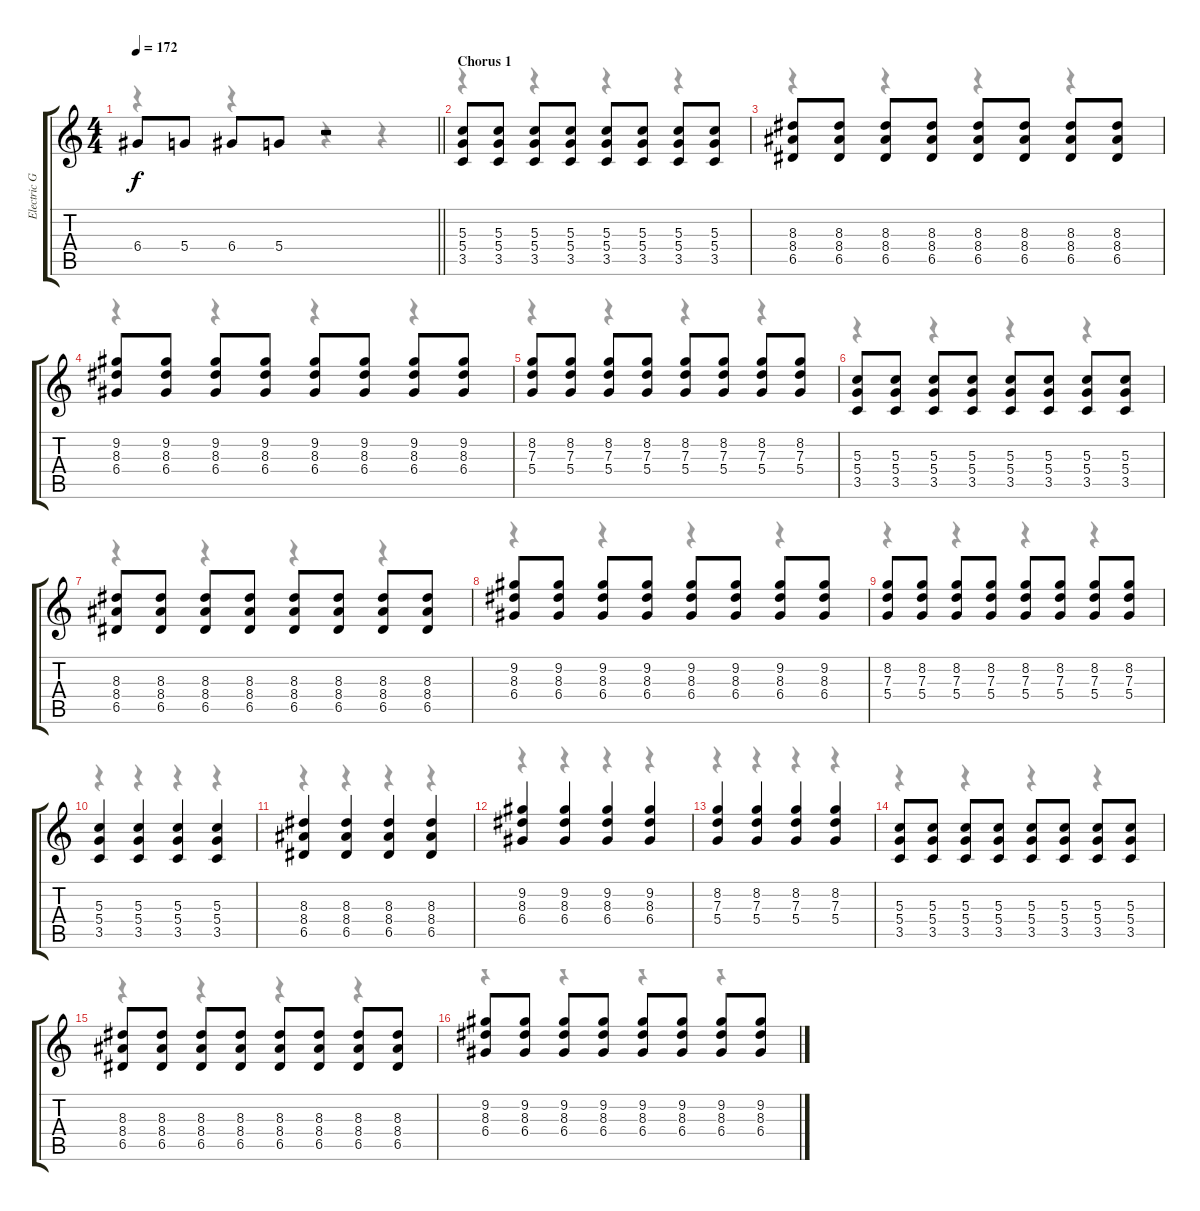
\track ("Electric Guitar II" "Electric G") {instrument overdrivenguitar}
\staff {score tabs}
\tuning (E4 B3 G3 D3 A2 E2) {hide}
\voice
\ts (4 4)
\tempo 172
\clef g2
\barLineRight lightlight
\ks c
6.4.8{dy f} 5.4.8 6.4.8 5.4.8 r.2 |
\section ("" "Chorus 1")
(5.3 5.4 3.5).8 (5.3 5.4 3.5).8 (5.3 5.4 3.5).8 (5.3 5.4 3.5).8 (5.3 5.4 3.5).8 (5.3 5.4 3.5).8 (5.3 5.4 3.5).8 (5.3 5.4 3.5).8 |
(8.3 8.4 6.5).8 (8.3 8.4 6.5).8 (8.3 8.4 6.5).8 (8.3 8.4 6.5).8 (8.3 8.4 6.5).8 (8.3 8.4 6.5).8 (8.3 8.4 6.5).8 (8.3 8.4 6.5).8 |
(9.2 8.3 6.4).8 (9.2 8.3 6.4).8 (9.2 8.3 6.4).8 (9.2 8.3 6.4).8 (9.2 8.3 6.4).8 (9.2 8.3 6.4).8 (9.2 8.3 6.4).8 (9.2 8.3 6.4).8 |
(8.2 7.3 5.4).8 (8.2 7.3 5.4).8 (8.2 7.3 5.4).8 (8.2 7.3 5.4).8 (8.2 7.3 5.4).8 (8.2 7.3 5.4).8 (8.2 7.3 5.4).8 (8.2 7.3 5.4).8 |
(5.3 5.4 3.5).8 (5.3 5.4 3.5).8 (5.3 5.4 3.5).8 (5.3 5.4 3.5).8 (5.3 5.4 3.5).8 (5.3 5.4 3.5).8 (5.3 5.4 3.5).8 (5.3 5.4 3.5).8 |
(8.3 8.4 6.5).8 (8.3 8.4 6.5).8 (8.3 8.4 6.5).8 (8.3 8.4 6.5).8 (8.3 8.4 6.5).8 (8.3 8.4 6.5).8 (8.3 8.4 6.5).8 (8.3 8.4 6.5).8 |
(9.2 8.3 6.4).8 (9.2 8.3 6.4).8 (9.2 8.3 6.4).8 (9.2 8.3 6.4).8 (9.2 8.3 6.4).8 (9.2 8.3 6.4).8 (9.2 8.3 6.4).8 (9.2 8.3 6.4).8 |
(8.2 7.3 5.4).8 (8.2 7.3 5.4).8 (8.2 7.3 5.4).8 (8.2 7.3 5.4).8 (8.2 7.3 5.4).8 (8.2 7.3 5.4).8 (8.2 7.3 5.4).8 (8.2 7.3 5.4).8 |
(5.3 5.4 3.5).4 (5.3 5.4 3.5).4 (5.3 5.4 3.5).4 (5.3 5.4 3.5).4 |
(8.3 8.4 6.5).4 (8.3 8.4 6.5).4 (8.3 8.4 6.5).4 (8.3 8.4 6.5).4 |
(9.2 8.3 6.4).4 (9.2 8.3 6.4).4 (9.2 8.3 6.4).4 (9.2 8.3 6.4).4 |
(8.2 7.3 5.4).4 (8.2 7.3 5.4).4 (8.2 7.3 5.4).4 (8.2 7.3 5.4).4 |
(5.3 5.4 3.5).8 (5.3 5.4 3.5).8 (5.3 5.4 3.5).8 (5.3 5.4 3.5).8 (5.3 5.4 3.5).8 (5.3 5.4 3.5).8 (5.3 5.4 3.5).8 (5.3 5.4 3.5).8 |
(8.3 8.4 6.5).8 (8.3 8.4 6.5).8 (8.3 8.4 6.5).8 (8.3 8.4 6.5).8 (8.3 8.4 6.5).8 (8.3 8.4 6.5).8 (8.3 8.4 6.5).8 (8.3 8.4 6.5).8 |
(9.2 8.3 6.4).8 (9.2 8.3 6.4).8 (9.2 8.3 6.4).8 (9.2 8.3 6.4).8 (9.2 8.3 6.4).8 (9.2 8.3 6.4).8 (9.2 8.3 6.4).8 (9.2 8.3 6.4).8
\voice
\clef g2
\ottava regular
\simile none
\barLineRight lightlight
\ks c
r.4{dy f} r.4 r.4 r.4 |
r.4 r.4 r.4 r.4 |
r.4 r.4 r.4 r.4 |
r.4 r.4 r.4 r.4 |
r.4 r.4 r.4 r.4 |
r.4 r.4 r.4 r.4 |
r.4 r.4 r.4 r.4 |
r.4 r.4 r.4 r.4 |
r.4 r.4 r.4 r.4 |
r.4 r.4 r.4 r.4 |
r.4 r.4 r.4 r.4 |
r.4 r.4 r.4 r.4 |
r.4 r.4 r.4 r.4 |
r.4 r.4 r.4 r.4 |
r.4 r.4 r.4 r.4 |
r.4 r.4 r.4 r.4
